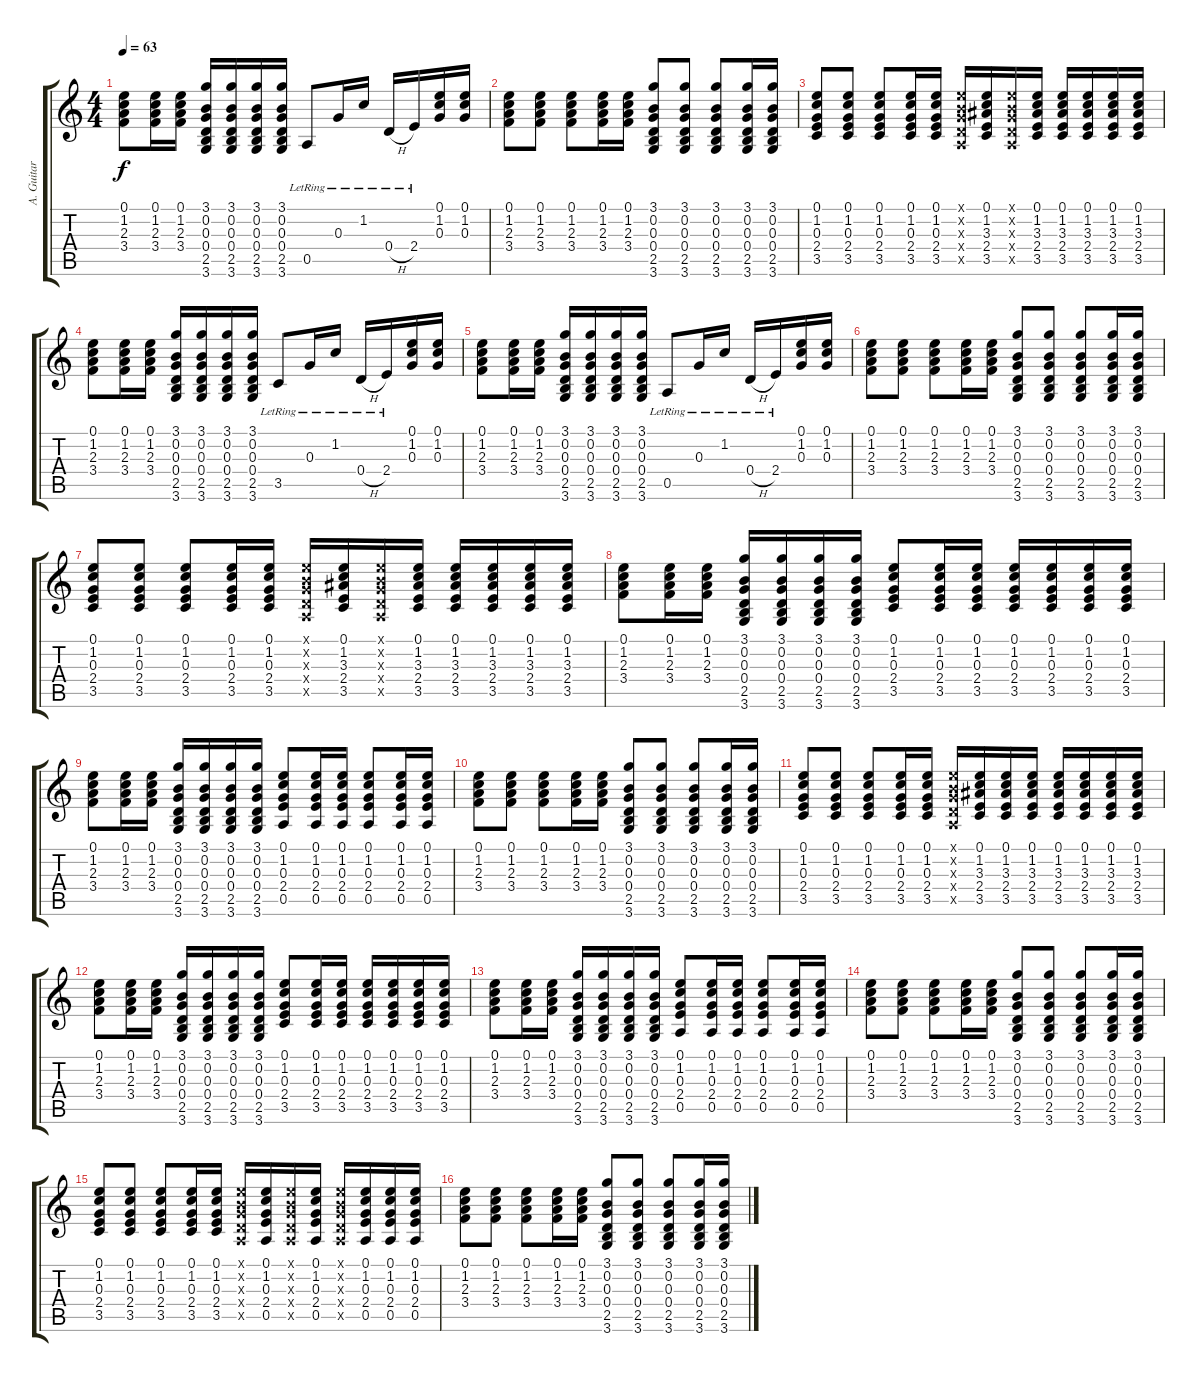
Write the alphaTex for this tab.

\track ("A. Guitar" "A. Guitar") {instrument acousticguitarsteel}
\staff {score tabs}
\tuning (E4 B3 G3 D3 A2 E2) {hide}
\ts (4 4)
\tempo 63
\clef g2
\ks c
(0.1 1.2 2.3 3.4).8{dy f} (0.1 1.2 2.3 3.4).16 (0.1 1.2 2.3 3.4).16 (3.1 0.2 0.3 0.4 2.5 3.6).16 (3.1 0.2 0.3 0.4 2.5 3.6).16 (3.1 0.2 0.3 0.4 2.5 3.6).16 (3.1 0.2 0.3 0.4 2.5 3.6).16 0.5{lr}.8 0.3{lr}.16 1.2{lr}.16 0.4{h lr}.16 2.4{lr}.16 (0.1 1.2 0.3).16 (0.1 1.2 0.3).16 |
(0.1 1.2 2.3 3.4).8 (0.1 1.2 2.3 3.4).8 (0.1 1.2 2.3 3.4).8 (0.1 1.2 2.3 3.4).16 (0.1 1.2 2.3 3.4).16 (3.1 0.2 0.3 0.4 2.5 3.6).8 (3.1 0.2 0.3 0.4 2.5 3.6).8 (3.1 0.2 0.3 0.4 2.5 3.6).8 (3.1 0.2 0.3 0.4 2.5 3.6).16 (3.1 0.2 0.3 0.4 2.5 3.6).16 |
(0.1 1.2 0.3 2.4 3.5).8 (0.1 1.2 0.3 2.4 3.5).8 (0.1 1.2 0.3 2.4 3.5).8 (0.1 1.2 0.3 2.4 3.5).16 (0.1 1.2 0.3 2.4 3.5).16 (0.1{x} 0.2{x} 0.3{x} 0.4{x} 0.5{x}).16 (0.1 1.2 3.3 2.4 3.5).16 (0.1{x} 0.2{x} 0.3{x} 0.4{x} 0.5{x}).16 (0.1 1.2 3.3 2.4 3.5).16 (0.1 1.2 3.3 2.4 3.5).16 (0.1 1.2 3.3 2.4 3.5).16 (0.1 1.2 3.3 2.4 3.5).16 (0.1 1.2 3.3 2.4 3.5).16 |
(0.1 1.2 2.3 3.4).8 (0.1 1.2 2.3 3.4).16 (0.1 1.2 2.3 3.4).16 (3.1 0.2 0.3 0.4 2.5 3.6).16 (3.1 0.2 0.3 0.4 2.5 3.6).16 (3.1 0.2 0.3 0.4 2.5 3.6).16 (3.1 0.2 0.3 0.4 2.5 3.6).16 3.5{lr}.8 0.3{lr}.16 1.2{lr}.16 0.4{h lr}.16 2.4{lr}.16 (0.1 1.2 0.3).16 (0.1 1.2 0.3).16 |
(0.1 1.2 2.3 3.4).8 (0.1 1.2 2.3 3.4).16 (0.1 1.2 2.3 3.4).16 (3.1 0.2 0.3 0.4 2.5 3.6).16 (3.1 0.2 0.3 0.4 2.5 3.6).16 (3.1 0.2 0.3 0.4 2.5 3.6).16 (3.1 0.2 0.3 0.4 2.5 3.6).16 0.5{lr}.8 0.3{lr}.16 1.2{lr}.16 0.4{h lr}.16 2.4{lr}.16 (0.1 1.2 0.3).16 (0.1 1.2 0.3).16 |
(0.1 1.2 2.3 3.4).8 (0.1 1.2 2.3 3.4).8 (0.1 1.2 2.3 3.4).8 (0.1 1.2 2.3 3.4).16 (0.1 1.2 2.3 3.4).16 (3.1 0.2 0.3 0.4 2.5 3.6).8 (3.1 0.2 0.3 0.4 2.5 3.6).8 (3.1 0.2 0.3 0.4 2.5 3.6).8 (3.1 0.2 0.3 0.4 2.5 3.6).16 (3.1 0.2 0.3 0.4 2.5 3.6).16 |
(0.1 1.2 0.3 2.4 3.5).8 (0.1 1.2 0.3 2.4 3.5).8 (0.1 1.2 0.3 2.4 3.5).8 (0.1 1.2 0.3 2.4 3.5).16 (0.1 1.2 0.3 2.4 3.5).16 (0.1{x} 0.2{x} 0.3{x} 0.4{x} 0.5{x}).16 (0.1 1.2 3.3 2.4 3.5).16 (0.1{x} 0.2{x} 0.3{x} 0.4{x} 0.5{x}).16 (0.1 1.2 3.3 2.4 3.5).16 (0.1 1.2 3.3 2.4 3.5).16 (0.1 1.2 3.3 2.4 3.5).16 (0.1 1.2 3.3 2.4 3.5).16 (0.1 1.2 3.3 2.4 3.5).16 |
(0.1 1.2 2.3 3.4).8 (0.1 1.2 2.3 3.4).16 (0.1 1.2 2.3 3.4).16 (3.1 0.2 0.3 0.4 2.5 3.6).16 (3.1 0.2 0.3 0.4 2.5 3.6).16 (3.1 0.2 0.3 0.4 2.5 3.6).16 (3.1 0.2 0.3 0.4 2.5 3.6).16 (0.1 1.2 0.3 2.4 3.5).8 (0.1 1.2 0.3 2.4 3.5).16 (0.1 1.2 0.3 2.4 3.5).16 (0.1 1.2 0.3 2.4 3.5).16 (0.1 1.2 0.3 2.4 3.5).16 (0.1 1.2 0.3 2.4 3.5).16 (0.1 1.2 0.3 2.4 3.5).16 |
(0.1 1.2 2.3 3.4).8 (0.1 1.2 2.3 3.4).16 (0.1 1.2 2.3 3.4).16 (3.1 0.2 0.3 0.4 2.5 3.6).16 (3.1 0.2 0.3 0.4 2.5 3.6).16 (3.1 0.2 0.3 0.4 2.5 3.6).16 (3.1 0.2 0.3 0.4 2.5 3.6).16 (0.1 1.2 0.3 2.4 0.5).8 (0.1 1.2 0.3 2.4 0.5).16 (0.1 1.2 0.3 2.4 0.5).16 (0.1 1.2 0.3 2.4 0.5).8 (0.1 1.2 0.3 2.4 0.5).16 (0.1 1.2 0.3 2.4 0.5).16 |
(0.1 1.2 2.3 3.4).8 (0.1 1.2 2.3 3.4).8 (0.1 1.2 2.3 3.4).8 (0.1 1.2 2.3 3.4).16 (0.1 1.2 2.3 3.4).16 (3.1 0.2 0.3 0.4 2.5 3.6).8 (3.1 0.2 0.3 0.4 2.5 3.6).8 (3.1 0.2 0.3 0.4 2.5 3.6).8 (3.1 0.2 0.3 0.4 2.5 3.6).16 (3.1 0.2 0.3 0.4 2.5 3.6).16 |
(0.1 1.2 0.3 2.4 3.5).8 (0.1 1.2 0.3 2.4 3.5).8 (0.1 1.2 0.3 2.4 3.5).8 (0.1 1.2 0.3 2.4 3.5).16 (0.1 1.2 0.3 2.4 3.5).16 (0.1{x} 0.2{x} 0.3{x} 0.4{x} 0.5{x}).16 (0.1 1.2 3.3 2.4 3.5).16 (0.1 1.2 3.3 2.4 3.5).16 (0.1 1.2 3.3 2.4 3.5).16 (0.1 1.2 3.3 2.4 3.5).16 (0.1 1.2 3.3 2.4 3.5).16 (0.1 1.2 3.3 2.4 3.5).16 (0.1 1.2 3.3 2.4 3.5).16 |
(0.1 1.2 2.3 3.4).8 (0.1 1.2 2.3 3.4).16 (0.1 1.2 2.3 3.4).16 (3.1 0.2 0.3 0.4 2.5 3.6).16 (3.1 0.2 0.3 0.4 2.5 3.6).16 (3.1 0.2 0.3 0.4 2.5 3.6).16 (3.1 0.2 0.3 0.4 2.5 3.6).16 (0.1 1.2 0.3 2.4 3.5).8 (0.1 1.2 0.3 2.4 3.5).16 (0.1 1.2 0.3 2.4 3.5).16 (0.1 1.2 0.3 2.4 3.5).16 (0.1 1.2 0.3 2.4 3.5).16 (0.1 1.2 0.3 2.4 3.5).16 (0.1 1.2 0.3 2.4 3.5).16 |
(0.1 1.2 2.3 3.4).8 (0.1 1.2 2.3 3.4).16 (0.1 1.2 2.3 3.4).16 (3.1 0.2 0.3 0.4 2.5 3.6).16 (3.1 0.2 0.3 0.4 2.5 3.6).16 (3.1 0.2 0.3 0.4 2.5 3.6).16 (3.1 0.2 0.3 0.4 2.5 3.6).16 (0.1 1.2 0.3 2.4 0.5).8 (0.1 1.2 0.3 2.4 0.5).16 (0.1 1.2 0.3 2.4 0.5).16 (0.1 1.2 0.3 2.4 0.5).8 (0.1 1.2 0.3 2.4 0.5).16 (0.1 1.2 0.3 2.4 0.5).16 |
(0.1 1.2 2.3 3.4).8 (0.1 1.2 2.3 3.4).8 (0.1 1.2 2.3 3.4).8 (0.1 1.2 2.3 3.4).16 (0.1 1.2 2.3 3.4).16 (3.1 0.2 0.3 0.4 2.5 3.6).8 (3.1 0.2 0.3 0.4 2.5 3.6).8 (3.1 0.2 0.3 0.4 2.5 3.6).8 (3.1 0.2 0.3 0.4 2.5 3.6).16 (3.1 0.2 0.3 0.4 2.5 3.6).16 |
(0.1 1.2 0.3 2.4 3.5).8 (0.1 1.2 0.3 2.4 3.5).8 (0.1 1.2 0.3 2.4 3.5).8 (0.1 1.2 0.3 2.4 3.5).16 (0.1 1.2 0.3 2.4 3.5).16 (0.1{x} 0.2{x} 0.3{x} 0.4{x} 0.5{x}).16 (0.1 1.2 0.3 2.4 0.5).16 (0.1{x} 0.2{x} 0.3{x} 0.4{x} 0.5{x}).16 (0.1 1.2 0.3 2.4 0.5).16 (0.1{x} 0.2{x} 0.3{x} 0.4{x} 0.5{x}).16 (0.1 1.2 0.3 2.4 0.5).16 (0.1 1.2 0.3 2.4 0.5).16 (0.1 1.2 0.3 2.4 0.5).16 |
(0.1 1.2 2.3 3.4).8 (0.1 1.2 2.3 3.4).8 (0.1 1.2 2.3 3.4).8 (0.1 1.2 2.3 3.4).16 (0.1 1.2 2.3 3.4).16 (3.1 0.2 0.3 0.4 2.5 3.6).8 (3.1 0.2 0.3 0.4 2.5 3.6).8 (3.1 0.2 0.3 0.4 2.5 3.6).8 (3.1 0.2 0.3 0.4 2.5 3.6).16 (3.1 0.2 0.3 0.4 2.5 3.6).16
